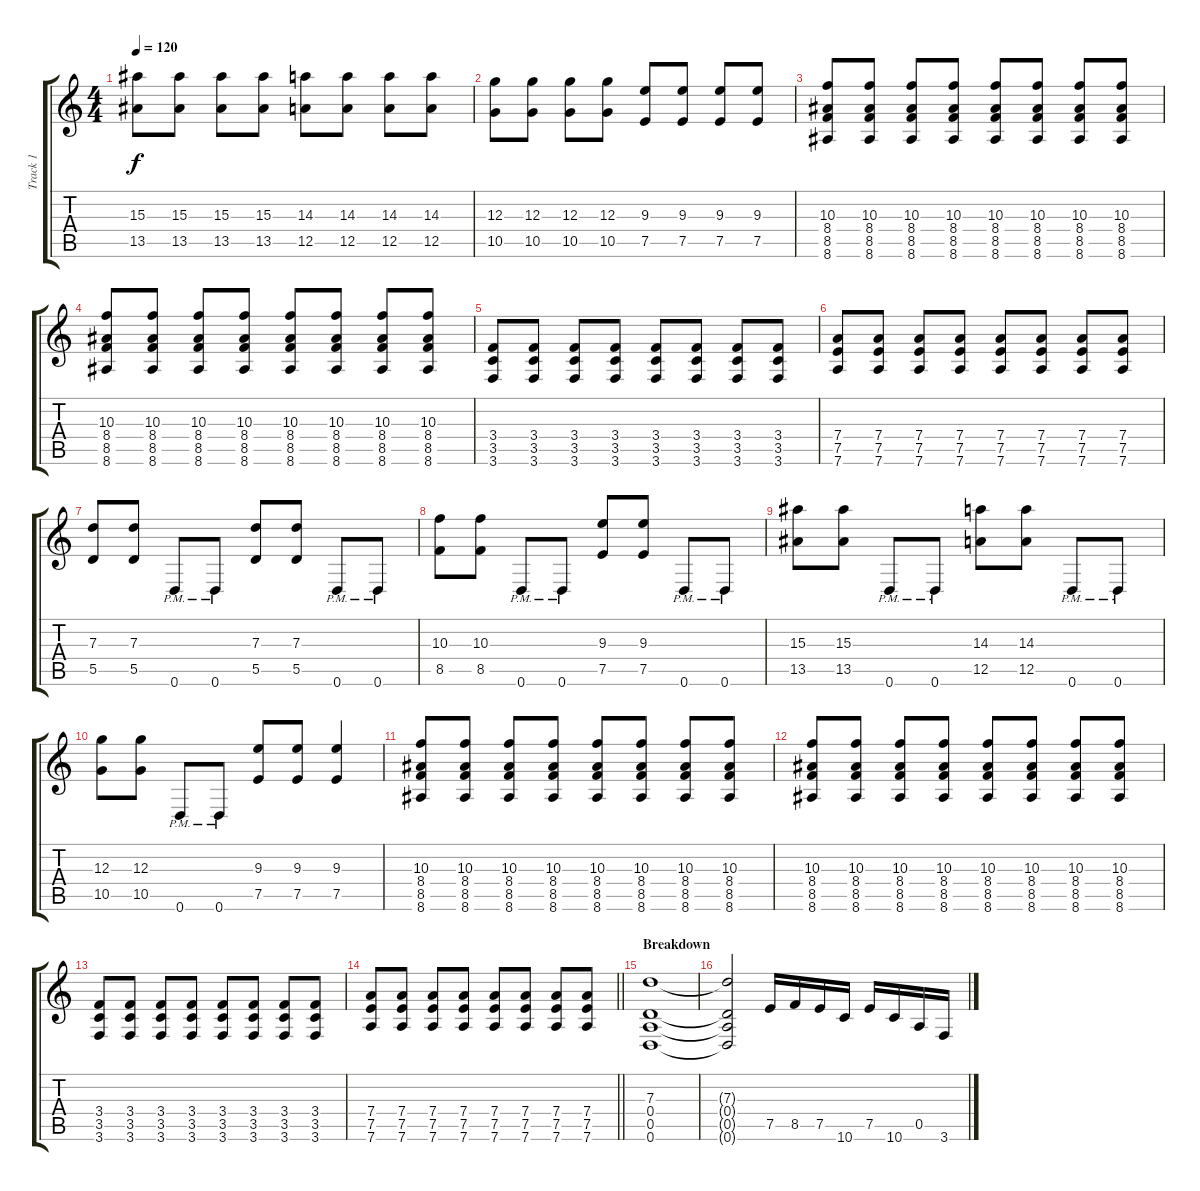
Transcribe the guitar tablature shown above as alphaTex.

\track ("Track 1" "Track 1") {instrument distortionguitar}
\staff {score tabs}
\tuning (E4 B3 G3 D3 A2 D2) {hide}
\ts (4 4)
\tempo 120
\clef g2
\ks c
(15.3 13.5).8{dy f} (15.3 13.5).8 (15.3 13.5).8 (15.3 13.5).8 (14.3 12.5).8 (14.3 12.5).8 (14.3 12.5).8 (14.3 12.5).8 |
(12.3 10.5).8 (12.3 10.5).8 (12.3 10.5).8 (12.3 10.5).8 (9.3 7.5).8 (9.3 7.5).8 (9.3 7.5).8 (9.3 7.5).8 |
(10.3 8.4 8.5 8.6).8 (10.3 8.4 8.5 8.6).8 (10.3 8.4 8.5 8.6).8 (10.3 8.4 8.5 8.6).8 (10.3 8.4 8.5 8.6).8 (10.3 8.4 8.5 8.6).8 (10.3 8.4 8.5 8.6).8 (10.3 8.4 8.5 8.6).8 |
(10.3 8.4 8.5 8.6).8 (10.3 8.4 8.5 8.6).8 (10.3 8.4 8.5 8.6).8 (10.3 8.4 8.5 8.6).8 (10.3 8.4 8.5 8.6).8 (10.3 8.4 8.5 8.6).8 (10.3 8.4 8.5 8.6).8 (10.3 8.4 8.5 8.6).8 |
(3.4 3.5 3.6).8 (3.4 3.5 3.6).8 (3.4 3.5 3.6).8 (3.4 3.5 3.6).8 (3.4 3.5 3.6).8 (3.4 3.5 3.6).8 (3.4 3.5 3.6).8 (3.4 3.5 3.6).8 |
(7.4 7.5 7.6).8 (7.4 7.5 7.6).8 (7.4 7.5 7.6).8 (7.4 7.5 7.6).8 (7.4 7.5 7.6).8 (7.4 7.5 7.6).8 (7.4 7.5 7.6).8 (7.4 7.5 7.6).8 |
(7.3 5.5).8 (7.3 5.5).8 0.6{pm}.8 0.6{pm}.8 (7.3 5.5).8 (7.3 5.5).8 0.6{pm}.8 0.6{pm}.8 |
(10.3 8.5).8 (10.3 8.5).8 0.6{pm}.8 0.6{pm}.8 (9.3 7.5).8 (9.3 7.5).8 0.6{pm}.8 0.6{pm}.8 |
(15.3 13.5).8 (15.3 13.5).8 0.6{pm}.8 0.6{pm}.8 (14.3 12.5).8 (14.3 12.5).8 0.6{pm}.8 0.6{pm}.8 |
(12.3 10.5).8 (12.3 10.5).8 0.6{pm}.8 0.6{pm}.8 (9.3 7.5).8 (9.3 7.5).8 (9.3 7.5).4 |
(10.3 8.4 8.5 8.6).8 (10.3 8.4 8.5 8.6).8 (10.3 8.4 8.5 8.6).8 (10.3 8.4 8.5 8.6).8 (10.3 8.4 8.5 8.6).8 (10.3 8.4 8.5 8.6).8 (10.3 8.4 8.5 8.6).8 (10.3 8.4 8.5 8.6).8 |
(10.3 8.4 8.5 8.6).8 (10.3 8.4 8.5 8.6).8 (10.3 8.4 8.5 8.6).8 (10.3 8.4 8.5 8.6).8 (10.3 8.4 8.5 8.6).8 (10.3 8.4 8.5 8.6).8 (10.3 8.4 8.5 8.6).8 (10.3 8.4 8.5 8.6).8 |
(3.4 3.5 3.6).8 (3.4 3.5 3.6).8 (3.4 3.5 3.6).8 (3.4 3.5 3.6).8 (3.4 3.5 3.6).8 (3.4 3.5 3.6).8 (3.4 3.5 3.6).8 (3.4 3.5 3.6).8 |
\barLineRight lightlight
(7.4 7.5 7.6).8 (7.4 7.5 7.6).8 (7.4 7.5 7.6).8 (7.4 7.5 7.6).8 (7.4 7.5 7.6).8 (7.4 7.5 7.6).8 (7.4 7.5 7.6).8 (7.4 7.5 7.6).8 |
\section ("" "Breakdown")
(7.3 0.4 0.5 0.6).1 |
(7.3{t} 0.4{t} 0.5{t} 0.6{t}).2 7.5.16 8.5.16 7.5.16 10.6.16 7.5.16 10.6.16 0.5.16 3.6.16
